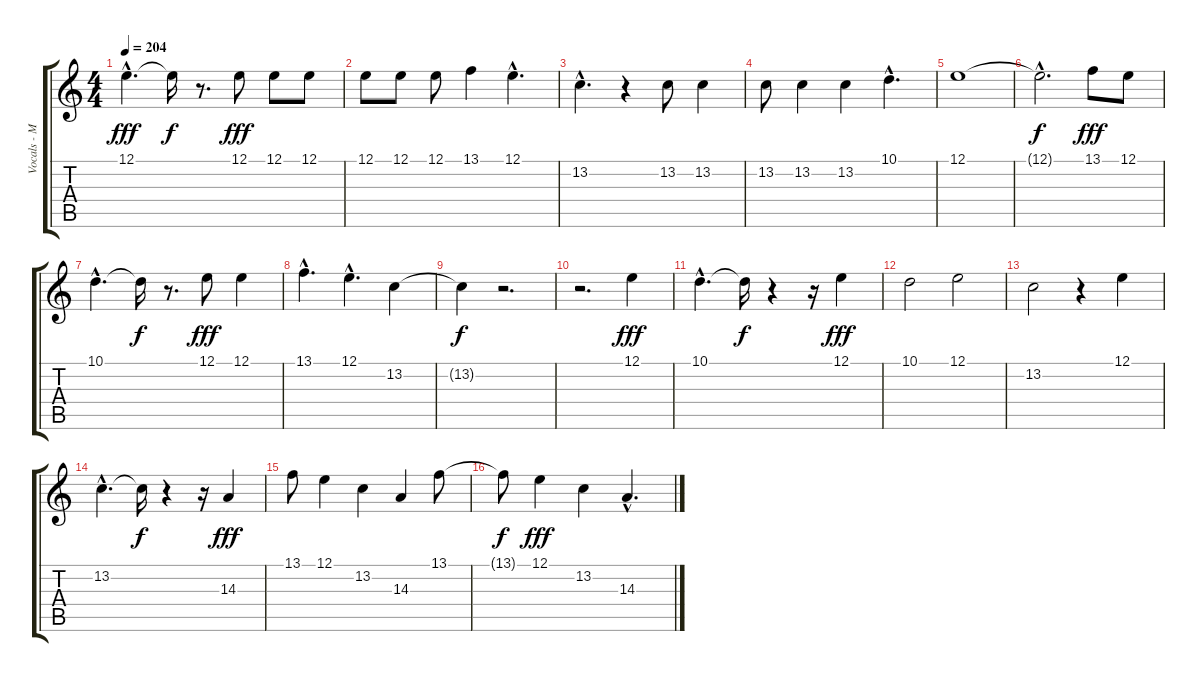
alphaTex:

\track ("Vocals - Mark" "Vocals - M") {instrument voiceoohs}
\staff {score tabs}
\tuning (E4 B3 G3 D3 A2 E2) {hide}
\ts (4 4)
\tempo 204
\clef g2
\ks c
12.1{hac}.4{d dy fff} 12.1{t}.16{dy f} r.8{d} 12.1.8{dy fff} 12.1.8 12.1.8 |
12.1.8 12.1.8 12.1.8 13.1.4 12.1{hac}.4{d} |
13.2{hac}.4{d} r.4 13.2.8 13.2.4 |
13.2.8 13.2.4 13.2.4 10.1{hac}.4{d} |
12.1.1 |
12.1{hac t}.2{d dy f} 13.1.8{dy fff} 12.1.8 |
10.1{hac}.4{d} 10.1{t}.16{dy f} r.8{d} 12.1.8{dy fff} 12.1.4 |
13.1{hac}.4{d} 12.1{hac}.4{d} 13.2.4 |
13.2{t}.4{dy f} r.2{d} |
r.2{d} 12.1.4{dy fff} |
10.1{hac}.4{d} 10.1{t}.16{dy f} r.4 r.16 12.1.4{dy fff} |
10.1.2 12.1.2 |
13.2.2 r.4 12.1.4 |
13.2{hac}.4{d} 13.2{t}.16{dy f} r.4 r.16 14.3.4{dy fff} |
13.1.8 12.1.4 13.2.4 14.3.4 13.1.8 |
13.1{t}.8{dy f} 12.1.4{dy fff} 13.2.4 14.3{hac}.4{d}
